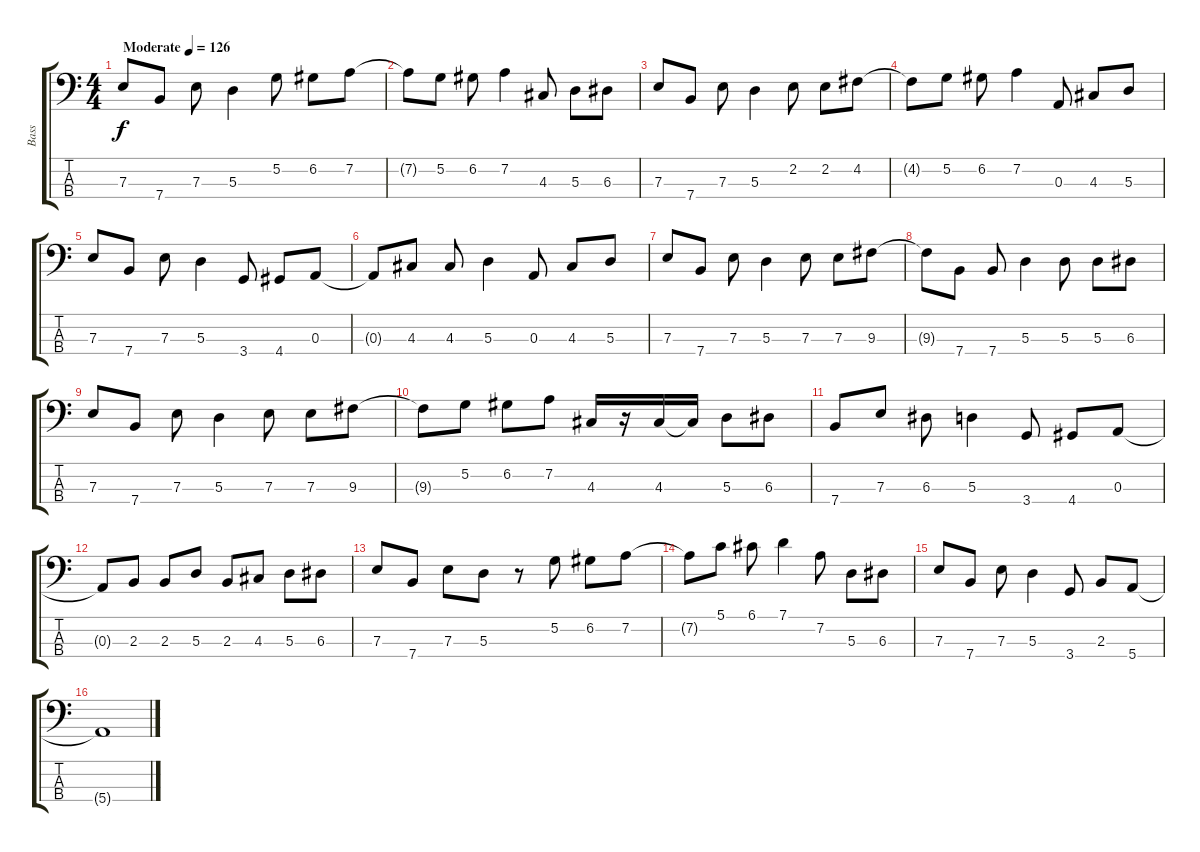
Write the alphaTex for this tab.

\track ("Bass" "Bass") {instrument electricbassfinger}
\staff {score tabs}
\tuning (G2 D2 A1 E1) {hide}
\ts (4 4)
\tempo (126 "Moderate")
\clef f4
\ks c
7.3.8{dy f instrument electricbassfinger} 7.4.8 7.3.8 5.3.4 5.2.8 6.2.8 7.2.8 |
7.2{t}.8 5.2.8 6.2.8 7.2.4 4.3.8 5.3.8 6.3.8 |
7.3.8 7.4.8 7.3.8 5.3.4 2.2.8 2.2.8 4.2.8 |
4.2{t}.8 5.2.8 6.2.8 7.2.4 0.3.8 4.3.8 5.3.8 |
7.3.8 7.4.8 7.3.8 5.3.4 3.4.8 4.4.8 0.3.8 |
0.3{t}.8 4.3.8 4.3.8 5.3.4 0.3.8 4.3.8 5.3.8 |
7.3.8 7.4.8 7.3.8 5.3.4 7.3.8 7.3.8 9.3.8 |
9.3{t}.8 7.4.8 7.4.8 5.3.4 5.3.8 5.3.8 6.3.8 |
7.3.8 7.4.8 7.3.8 5.3.4 7.3.8 7.3.8 9.3.8 |
9.3{t}.8 5.2.8 6.2.8 7.2.8 4.3.16 r.16 4.3.16 4.3{t}.16 5.3.8 6.3.8 |
7.4.8 7.3.8 6.3.8 5.3.4 3.4.8 4.4.8 0.3.8 |
0.3{t}.8 2.3.8 2.3.8 5.3.8 2.3.8 4.3.8 5.3.8 6.3.8 |
7.3.8 7.4.8 7.3.8 5.3.8 r.8 5.2.8 6.2.8 7.2.8 |
7.2{t}.8 5.1.8 6.1.8 7.1.4 7.2.8 5.3.8 6.3.8 |
7.3.8 7.4.8 7.3.8 5.3.4 3.4.8 2.3.8 5.4.8 |
5.4{t}.1
